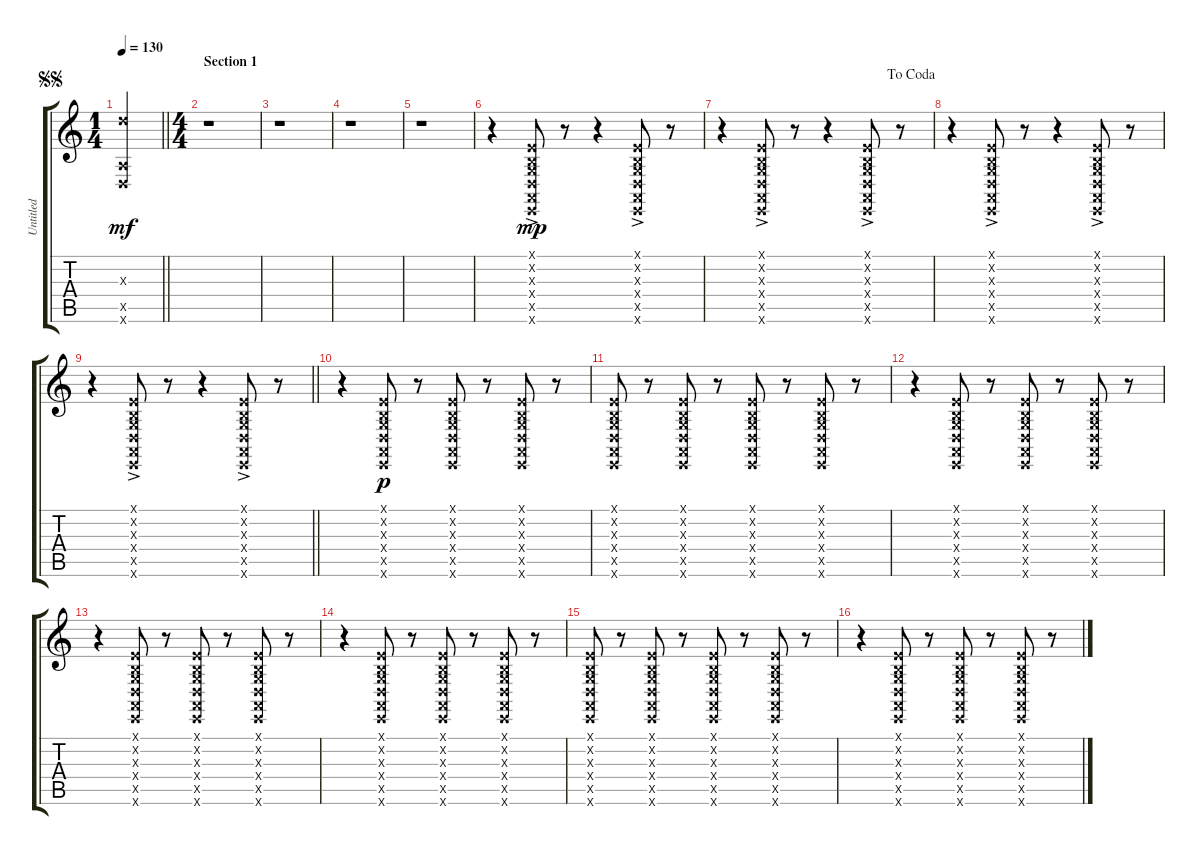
\track ("Untitled" "Untitled") {instrument gunshot}
\staff {score tabs}
\tuning (E4 B3 G3 D3 A2 E2) {hide}
\ts (1 4)
\jump segnosegno
\tempo 130
\clef g2
\barLineRight lightlight
\ks c
(19.3{x} 12.5{x} 10.6{x}).4{dy mf instrument gunshot} |
\ts (4 4)
\section ("" "Section 1")
r.1 |
r.1 |
r.1 |
r.1 |
r.4 (0.1{ac x} 0.2{ac x} 0.3{ac x} 0.4{ac x} 0.5{ac x} 0.6{ac x}).8{dy mp} r.8 r.4 (0.1{ac x} 0.2{ac x} 0.3{ac x} 0.4{ac x} 0.5{ac x} 0.6{ac x}).8 r.8 |
\jump dacoda
r.4 (0.1{ac x} 0.2{ac x} 0.3{ac x} 0.4{ac x} 0.5{ac x} 0.6{ac x}).8 r.8 r.4 (0.1{ac x} 0.2{ac x} 0.3{ac x} 0.4{ac x} 0.5{ac x} 0.6{ac x}).8 r.8 |
r.4 (0.1{ac x} 0.2{ac x} 0.3{ac x} 0.4{ac x} 0.5{ac x} 0.6{ac x}).8 r.8 r.4 (0.1{ac x} 0.2{ac x} 0.3{ac x} 0.4{ac x} 0.5{ac x} 0.6{ac x}).8 r.8 |
\barLineRight lightlight
r.4 (0.1{ac x} 0.2{ac x} 0.3{ac x} 0.4{ac x} 0.5{ac x} 0.6{ac x}).8 r.8 r.4 (0.1{ac x} 0.2{ac x} 0.3{ac x} 0.4{ac x} 0.5{ac x} 0.6{ac x}).8 r.8 |
r.4 (0.1{x} 0.2{x} 0.3{x} 0.4{x} 0.5{x} 0.6{x}).8{dy p} r.8 (0.1{x} 0.2{x} 0.3{x} 0.4{x} 0.5{x} 0.6{x}).8 r.8 (0.1{x} 0.2{x} 0.3{x} 0.4{x} 0.5{x} 0.6{x}).8 r.8 |
(0.1{x} 0.2{x} 0.3{x} 0.4{x} 0.5{x} 0.6{x}).8 r.8 (0.1{x} 0.2{x} 0.3{x} 0.4{x} 0.5{x} 0.6{x}).8 r.8 (0.1{x} 0.2{x} 0.3{x} 0.4{x} 0.5{x} 0.6{x}).8 r.8 (0.1{x} 0.2{x} 0.3{x} 0.4{x} 0.5{x} 0.6{x}).8 r.8 |
r.4 (0.1{x} 0.2{x} 0.3{x} 0.4{x} 0.5{x} 0.6{x}).8 r.8 (0.1{x} 0.2{x} 0.3{x} 0.4{x} 0.5{x} 0.6{x}).8 r.8 (0.1{x} 0.2{x} 0.3{x} 0.4{x} 0.5{x} 0.6{x}).8 r.8 |
r.4 (0.1{x} 0.2{x} 0.3{x} 0.4{x} 0.5{x} 0.6{x}).8 r.8 (0.1{x} 0.2{x} 0.3{x} 0.4{x} 0.5{x} 0.6{x}).8 r.8 (0.1{x} 0.2{x} 0.3{x} 0.4{x} 0.5{x} 0.6{x}).8 r.8 |
r.4 (0.1{x} 0.2{x} 0.3{x} 0.4{x} 0.5{x} 0.6{x}).8 r.8 (0.1{x} 0.2{x} 0.3{x} 0.4{x} 0.5{x} 0.6{x}).8 r.8 (0.1{x} 0.2{x} 0.3{x} 0.4{x} 0.5{x} 0.6{x}).8 r.8 |
(0.1{x} 0.2{x} 0.3{x} 0.4{x} 0.5{x} 0.6{x}).8 r.8 (0.1{x} 0.2{x} 0.3{x} 0.4{x} 0.5{x} 0.6{x}).8 r.8 (0.1{x} 0.2{x} 0.3{x} 0.4{x} 0.5{x} 0.6{x}).8 r.8 (0.1{x} 0.2{x} 0.3{x} 0.4{x} 0.5{x} 0.6{x}).8 r.8 |
r.4 (0.1{x} 0.2{x} 0.3{x} 0.4{x} 0.5{x} 0.6{x}).8 r.8 (0.1{x} 0.2{x} 0.3{x} 0.4{x} 0.5{x} 0.6{x}).8 r.8 (0.1{x} 0.2{x} 0.3{x} 0.4{x} 0.5{x} 0.6{x}).8 r.8
